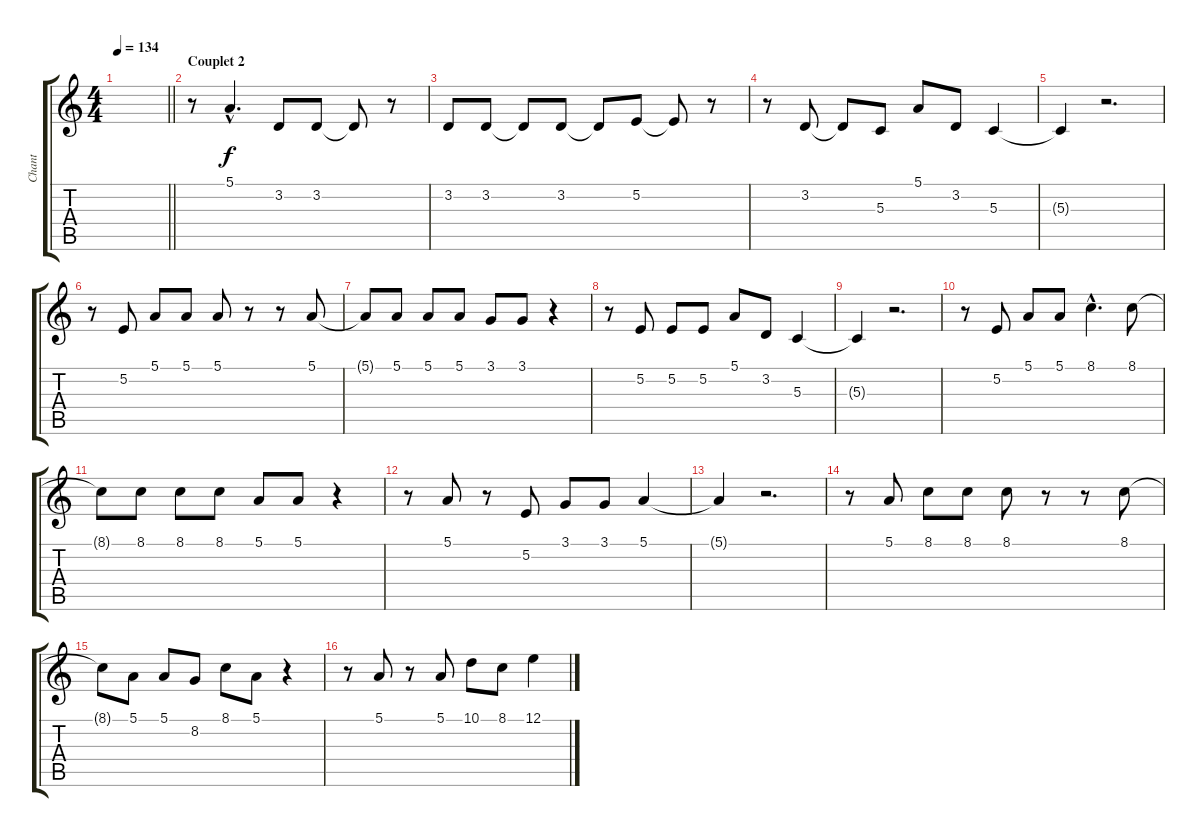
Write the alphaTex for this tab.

\track ("Chant" "Chant") {instrument trombone}
\staff {score tabs}
\tuning (E4 B3 G3 D3 A2 E2) {hide}
\ts (4 4)
\tempo 134
\clef g2
\barLineRight lightlight
\ks c
|
\section ("" "Couplet 2")
r.8 5.1{hac}.4{d} 3.2.8 3.2.8 3.2{t}.8 r.8 |
3.2.8 3.2.8 3.2{t}.8 3.2.8 3.2{t}.8 5.2.8 5.2{t}.8 r.8 |
r.8 3.2.8 3.2{t}.8 5.3.8 5.1.8 3.2.8 5.3.4 |
5.3{t}.4 r.2{d} |
r.8 5.2.8 5.1.8 5.1.8 5.1.8 r.8 r.8 5.1.8 |
5.1{t}.8 5.1.8 5.1.8 5.1.8 3.1.8 3.1.8 r.4 |
r.8 5.2.8 5.2.8 5.2.8 5.1.8 3.2.8 5.3.4 |
5.3{t}.4 r.2{d} |
r.8 5.2.8 5.1.8 5.1.8 8.1{hac}.4{d} 8.1.8 |
8.1{t}.8 8.1.8 8.1.8 8.1.8 5.1.8 5.1.8 r.4 |
r.8 5.1.8 r.8 5.2.8 3.1.8 3.1.8 5.1.4 |
5.1{t}.4 r.2{d} |
r.8 5.1.8 8.1.8 8.1.8 8.1.8 r.8 r.8 8.1.8 |
8.1{t}.8 5.1.8 5.1.8 8.2.8 8.1.8 5.1.8 r.4 |
r.8 5.1.8 r.8 5.1.8 10.1.8 8.1.8 12.1.4
